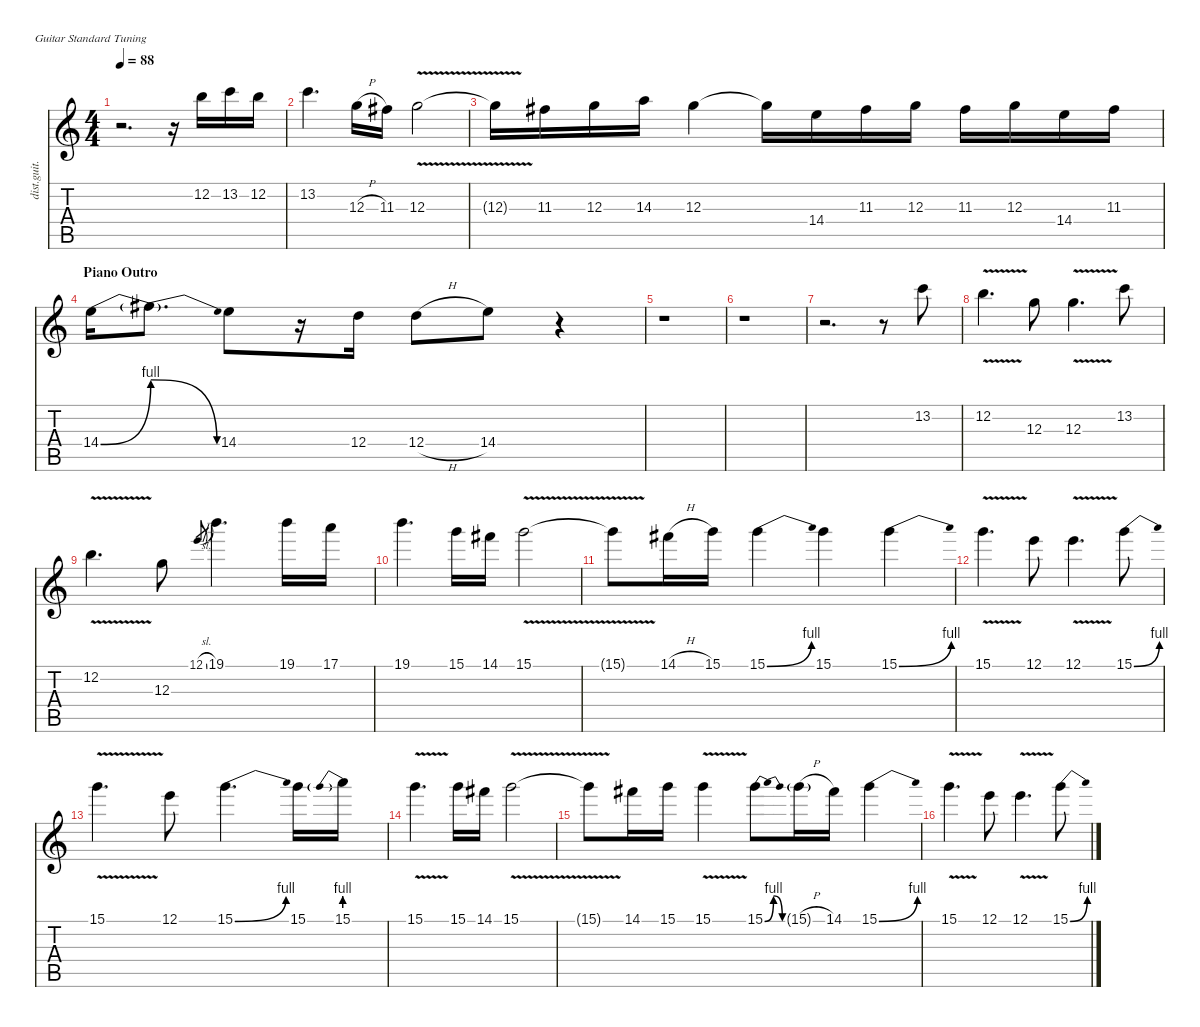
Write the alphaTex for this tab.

\defaultSystemsLayout 4
\hideDynamics
\bracketExtendMode nobrackets
\otherSystemsTrackNameOrientation horizontal
\track ("Guitar 3" "dist.guit.") {instrument distortionguitar}
\staff {score tabs}
\tuning (E4 B3 G3 D3 A2 E2)
\ts (4 4)
\tempo 88
\clef g2
\ks c
r.2{d dy f beam Down} r.16{beam Down} 12.2.16{beam Down} 13.2.16{beam Down} 12.2.16{beam Down} |
13.2.4{d beam Down} 12.3{h}.16{beam Down} 11.3{acc #}.16{beam Down} 12.3{v}.2{beam Down} |
12.3{v t}.16{beam Down} 11.3{acc #}.16{beam Down} 12.3.16{beam Down} 14.3.16{beam Down} 12.3.4{beam Down} 12.3{t}.16{beam Down} 14.4.16{beam Down} 11.3{acc #}.16{beam Down} 12.3.16{beam Down} 11.3{acc #}.16{beam Down} 12.3.16{beam Down} 14.4.16{beam Down} 11.3{acc #}.16{beam Down} |
\section ("" "Piano Outro")
14.4{be (bend 0 0 60 4)}.16{beam Down} 14.4{be (release 0 4 60 0) t}.8{d beam Down} 14.4.8{beam Down} r.16{beam Down} 12.4.16{beam Down} 12.4{h}.8{beam Down} 14.4.8{beam Down} r.4{beam Down} |
r.1{beam Down} |
r.1{beam Down} |
r.2{d beam Down} r.8{beam Down} 13.2.8{beam Down} |
12.2{v}.4{d beam Down} 12.3.8{beam Down} 12.3{v}.4{d beam Down} 13.2.8{beam Down} |
12.2{v}.4{d beam Down} 12.3.8{beam Down} 12.1{sl}.8{gr dy mf beam Up} 19.1.4{d dy f beam Down} 19.1.16{beam Down} 17.1.16{beam Down} |
19.1.4{d beam Down} 15.1.16{beam Down} 14.1{acc #}.16{beam Down} 15.1{v}.2{beam Down} |
15.1{v t}.8{beam Down} 14.1{h acc #}.16{beam Down} 15.1.16{beam Down} 15.1{be (bend 0 0 15 4)}.4{beam Down} 15.1.4{beam Down} 15.1{be (bend 0 0 15 4)}.4{beam Down} |
15.1{v}.4{d beam Down} 12.1.8{beam Down} 12.1{v}.4{d beam Down} 15.1{be (bend 0 0 15 4)}.8{beam Down} |
15.1{v}.4{d beam Down} 12.1.8{beam Down} 15.1{be (bend 0 0 15 4)}.4{d beam Down} 15.1.16{beam Down} 15.1{be (prebend 0 4 60 4)}.16{beam Down} |
15.1{v}.4{d beam Down} 15.1.16{beam Down} 14.1{acc #}.16{beam Down} 15.1{v}.2{beam Down} |
15.1{v t}.8{beam Down} 14.1{acc #}.16{beam Down} 15.1.16{beam Down} 15.1{v}.4{beam Down} 15.1{be (bendrelease 0 0 15 4 45 4 60 0)}.8{beam Down} 15.1{h g}.16{dy mp beam Down} 14.1{acc #}.16{dy f beam Down} 15.1{be (bend 0 0 30 4)}.4{beam Down} |
15.1{v}.4{d beam Down} 12.1.8{beam Down} 12.1{v}.4{d beam Down} 15.1{be (bend 0 0 15 4)}.8{beam Down}
